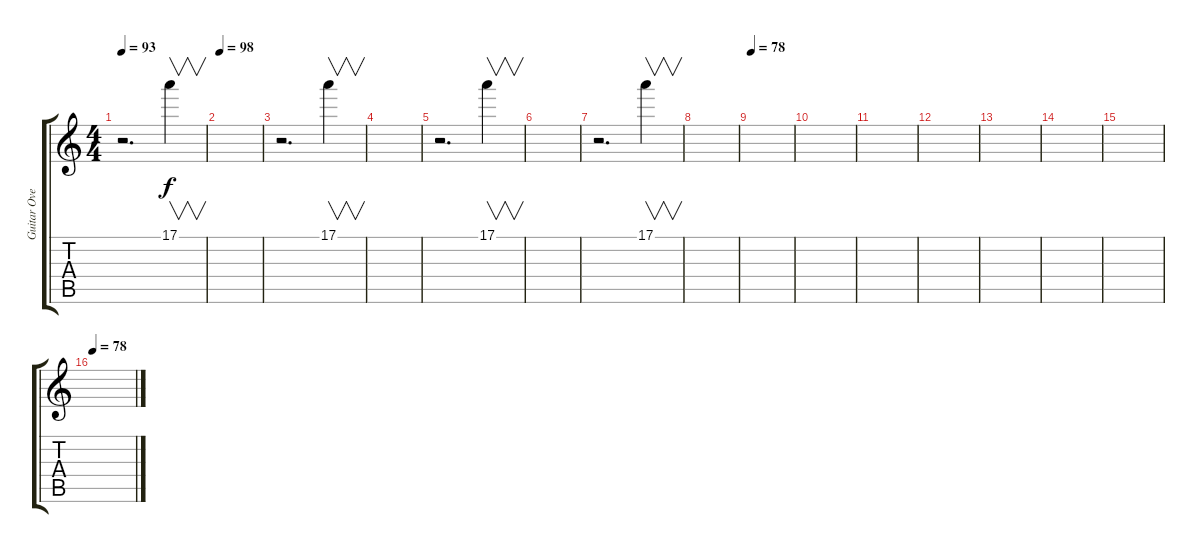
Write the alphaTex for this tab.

\track ("Guitar Overdubs " "Guitar Ove") {instrument overdrivenguitar}
\staff {score tabs}
\tuning (E4 B3 G3 D3 A2 E2) {hide}
\ts (4 4)
\tempo 93
\clef g2
\ks c
r.2{d dy f volume 13} 17.1.4{v} |
\tempo 98
|
r.2{d volume 13} 17.1.4{v} |
|
r.2{d volume 13} 17.1.4{v} |
|
r.2{d volume 13} 17.1.4{v} |
|
\tempo 78
|
|
|
|
|
|
|
\tempo 78
